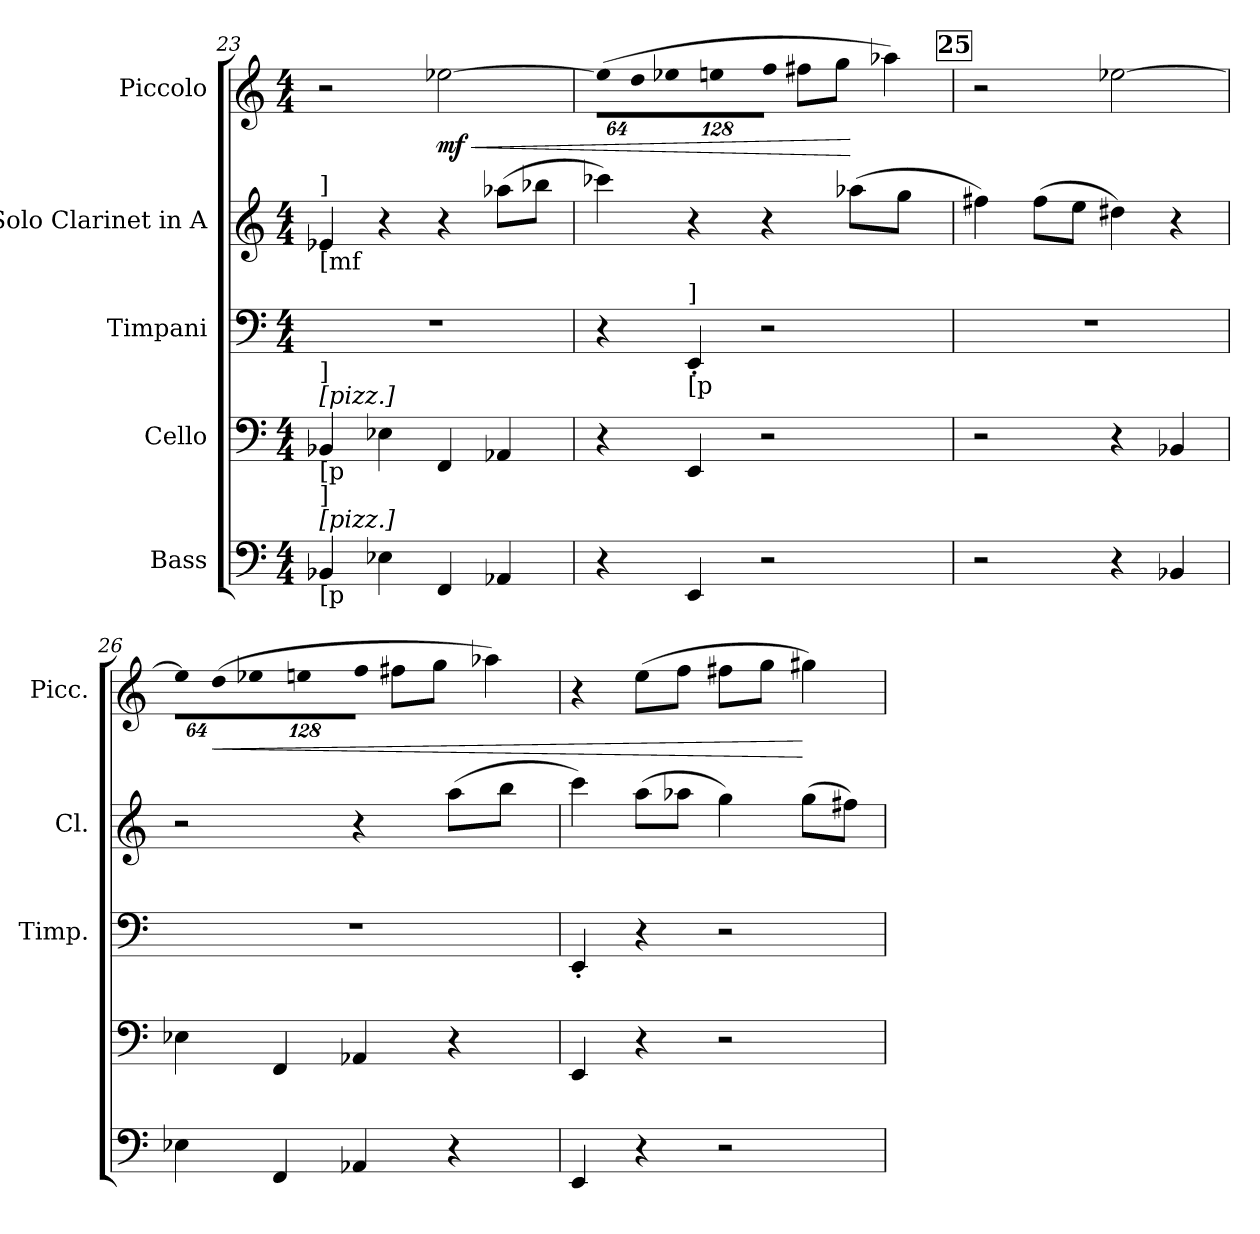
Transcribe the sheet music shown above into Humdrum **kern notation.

**kern	**kern	**kern	**kern	**kern	**dynam
*part5	*part4	*part3	*part2	*part1	*part1
*staff5	*staff4	*staff3	*staff2	*staff1	*staff1
*I"Bass	*I"Cello	*I"Timpani	*I"Solo Clarinet in A	*I"Piccolo	*
*	*	*I'Timp.	*I'Cl.	*I'Picc.	*
!!LO:PB:g=z
*clefF4	*clefF4	*clefF4	*clefG2	*clefG2	*
*ITrd7c12	*	*	*ITrd2c3	*ITrd-7c-12	*
*k[]	*k[]	*k[]	*k[f#c#g#]	*k[]	*
*M4/4	*M4/4	*M4/4	*M4/4	*M4/4	*
*MM304	*MM304	*MM304	*MM304	*MM304	*
=23	=23	=23	=23	=23	=23
!	!	!	!LO:TX:b:t=[mf	!	!
!	!	!	!LO:TX:t=]	!	!
!	!LO:TX:a:t=[pizz.]	!	!	!	!
!	!LO:TX:b:t=[p	!	!	!	!
!	!LO:TX:t=]	!	!	!	!
!LO:TX:a:t=[pizz.]	!	!	!	!	!
!LO:TX:b:t=[p	!	!	!	!	!
!LO:TX:t=]	!	!	!	!	!
4BBB-Xi/	4BB-Xi/	1r	(4cni/	2r	.
4EE-Xi\	4E-Xi\	.	4r	.	.
!	!	!	!	!	!LO:HP:b
4FFFi/	4FFi/	.	4r	[>2eee-Xi\	< mf
4AAA-Xi/	4AA-Xi/	.	(8ffni\L	.	.
.	.	.	8ggni\J	.	.
=24	=24	=24	=24	=24	=24
*	*	*	*	*Xbrackettup	*
!	!	!	!	!LO:N:vis=8	!
4r	4r	4r	4aa-Xi\)	(512%51eee-i\L]	.
!	!	!	!	!LO:N:vis=8	!
.	.	.	.	512%51dddi\	.
!	!	!	!	!LO:N:vis=8	!
.	.	.	.	1024%103eee-Xi\	.
!	!	!LO:TX:b:t=[p	!	!	!
!	!	!LO:TX:t=]	!	!	!
4EEEi/	4EEi/	4EE'i/	4r	.	.
!	!	!	!	!LO:N:vis=8	!
.	.	.	.	512%51eeeni\	.
!	!	!	!	!LO:N:vis=8	!
.	.	.	.	1024%103fffi\J	.
2r	2r	2r	4r	8fff#Xi\L	.
.	.	.	.	8gggi\J	.
.	.	.	(8ffni\L	4aaa-Xi\)	[
.	.	.	8eei\J	.	.
!!LO:REH:place=s1:color=#000000:enc=box:fs=14.9815:t=25
=25	=25	=25	=25	=25	=25
2r	2r	1r	4dd#Xi\)	2r	.
.	.	.	(8dd#i\L	.	.
.	.	.	8cc#i\J	.	.
4r	4r	.	4b#Xi\)	[>2eee-Xi\	.
4BBB-Xi/	4BB-Xi/	.	4r	.	.
=26	=26	=26	=26	=26	=26
!	!	!	!	!LO:N:vis=8	!
4EE-Xi\	4E-Xi\	1r	2r	512%51eee-i\L]	.
!	!	!	!	!LO:N:vis=8	!LO:HP:b
.	.	.	.	(512%51dddi\	<
!	!	!	!	!LO:N:vis=8	!
.	.	.	.	1024%103eee-Xi\	.
4FFFi/	4FFi/	.	.	.	.
!	!	!	!	!LO:N:vis=8	!
.	.	.	.	512%51eeeni\	.
!	!	!	!	!LO:N:vis=8	!
.	.	.	.	1024%103fffi\J	.
4AAA-Xi/	4AA-Xi/	.	4r	8fff#Xi\L	.
.	.	.	.	8gggi\J	.
4r	4r	.	(8ff#i\L	4aaa-Xi\)	.
.	.	.	8gg#i\J	.	.
=27	=27	=27	=27	=27	=27
4EEEi/	4EEi/	4EE'i/	4aai\)	4r	.
4r	4r	4r	(8ff#i\L	(8eeei\L	.
.	.	.	8ffni\J	8fffi\J	.
2r	2r	2r	4eei\)	8fff#Xi\L	.
.	.	.	.	8gggi\J	.
.	.	.	(8eei\L	4ggg#Xi\)	[
.	.	.	8dd#Xi\J)	.	.
=	=	=	=	=	=
*-	*-	*-	*-	*-	*-
